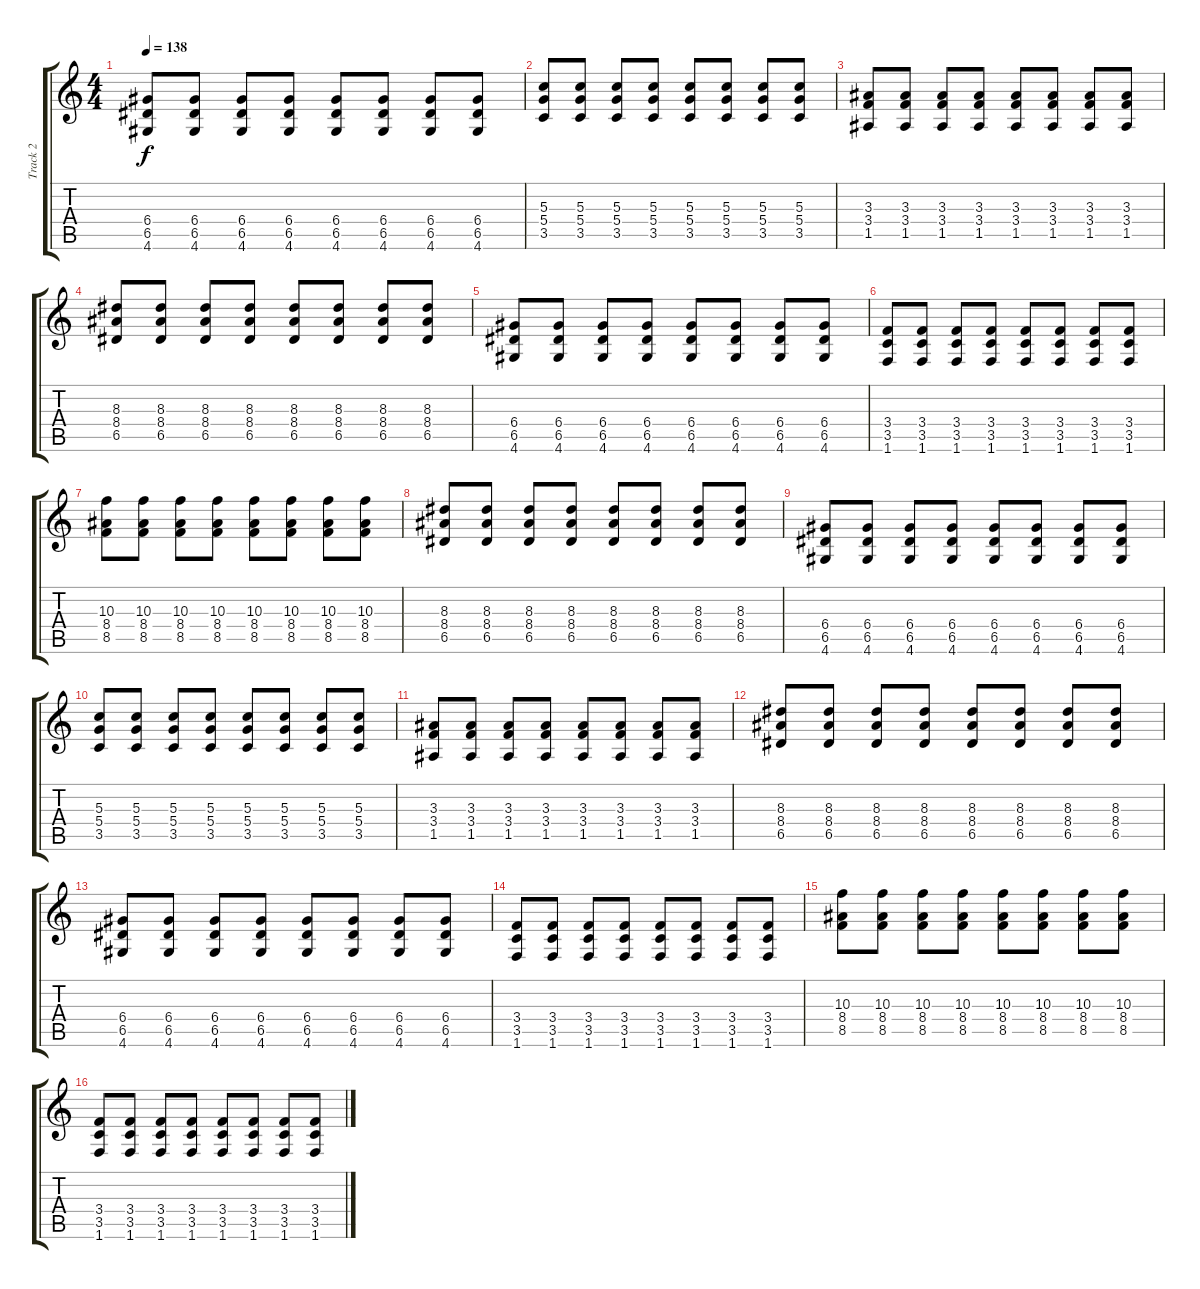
\track ("Track 2" "Track 2") {instrument overdrivenguitar}
\staff {score tabs}
\tuning (E4 B3 G3 D3 A2 E2) {hide}
\ts (4 4)
\tempo 138
\clef g2
\ks c
(6.4 6.5 4.6).8{dy f} (6.4 6.5 4.6).8 (6.4 6.5 4.6).8 (6.4 6.5 4.6).8 (6.4 6.5 4.6).8 (6.4 6.5 4.6).8 (6.4 6.5 4.6).8 (6.4 6.5 4.6).8 |
(5.3 5.4 3.5).8 (5.3 5.4 3.5).8 (5.3 5.4 3.5).8 (5.3 5.4 3.5).8 (5.3 5.4 3.5).8 (5.3 5.4 3.5).8 (5.3 5.4 3.5).8 (5.3 5.4 3.5).8 |
(3.3 3.4 1.5).8 (3.3 3.4 1.5).8 (3.3 3.4 1.5).8 (3.3 3.4 1.5).8 (3.3 3.4 1.5).8 (3.3 3.4 1.5).8 (3.3 3.4 1.5).8 (3.3 3.4 1.5).8 |
(8.3 8.4 6.5).8 (8.3 8.4 6.5).8 (8.3 8.4 6.5).8 (8.3 8.4 6.5).8 (8.3 8.4 6.5).8 (8.3 8.4 6.5).8 (8.3 8.4 6.5).8 (8.3 8.4 6.5).8 |
(6.4 6.5 4.6).8 (6.4 6.5 4.6).8 (6.4 6.5 4.6).8 (6.4 6.5 4.6).8 (6.4 6.5 4.6).8 (6.4 6.5 4.6).8 (6.4 6.5 4.6).8 (6.4 6.5 4.6).8 |
(3.4 3.5 1.6).8 (3.4 3.5 1.6).8 (3.4 3.5 1.6).8 (3.4 3.5 1.6).8 (3.4 3.5 1.6).8 (3.4 3.5 1.6).8 (3.4 3.5 1.6).8 (3.4 3.5 1.6).8 |
(10.3 8.4 8.5).8 (10.3 8.4 8.5).8 (10.3 8.4 8.5).8 (10.3 8.4 8.5).8 (10.3 8.4 8.5).8 (10.3 8.4 8.5).8 (10.3 8.4 8.5).8 (10.3 8.4 8.5).8 |
(8.3 8.4 6.5).8{volume 14} (8.3 8.4 6.5).8 (8.3 8.4 6.5).8 (8.3 8.4 6.5).8 (8.3 8.4 6.5).8 (8.3 8.4 6.5).8 (8.3 8.4 6.5).8 (8.3 8.4 6.5).8 |
(6.4 6.5 4.6).8 (6.4 6.5 4.6).8 (6.4 6.5 4.6).8 (6.4 6.5 4.6).8 (6.4 6.5 4.6).8 (6.4 6.5 4.6).8 (6.4 6.5 4.6).8 (6.4 6.5 4.6).8 |
(5.3 5.4 3.5).8 (5.3 5.4 3.5).8 (5.3 5.4 3.5).8 (5.3 5.4 3.5).8 (5.3 5.4 3.5).8 (5.3 5.4 3.5).8 (5.3 5.4 3.5).8 (5.3 5.4 3.5).8 |
(3.3 3.4 1.5).8 (3.3 3.4 1.5).8 (3.3 3.4 1.5).8 (3.3 3.4 1.5).8 (3.3 3.4 1.5).8 (3.3 3.4 1.5).8 (3.3 3.4 1.5).8 (3.3 3.4 1.5).8 |
(8.3 8.4 6.5).8 (8.3 8.4 6.5).8 (8.3 8.4 6.5).8 (8.3 8.4 6.5).8 (8.3 8.4 6.5).8 (8.3 8.4 6.5).8 (8.3 8.4 6.5).8 (8.3 8.4 6.5).8 |
(6.4 6.5 4.6).8 (6.4 6.5 4.6).8 (6.4 6.5 4.6).8 (6.4 6.5 4.6).8 (6.4 6.5 4.6).8 (6.4 6.5 4.6).8 (6.4 6.5 4.6).8 (6.4 6.5 4.6).8 |
(3.4 3.5 1.6).8 (3.4 3.5 1.6).8 (3.4 3.5 1.6).8 (3.4 3.5 1.6).8 (3.4 3.5 1.6).8 (3.4 3.5 1.6).8 (3.4 3.5 1.6).8 (3.4 3.5 1.6).8 |
(10.3 8.4 8.5).8 (10.3 8.4 8.5).8 (10.3 8.4 8.5).8 (10.3 8.4 8.5).8 (10.3 8.4 8.5).8 (10.3 8.4 8.5).8 (10.3 8.4 8.5).8 (10.3 8.4 8.5).8 |
(3.4 3.5 1.6).8 (3.4 3.5 1.6).8 (3.4 3.5 1.6).8 (3.4 3.5 1.6).8 (3.4 3.5 1.6).8 (3.4 3.5 1.6).8 (3.4 3.5 1.6).8 (3.4 3.5 1.6).8
